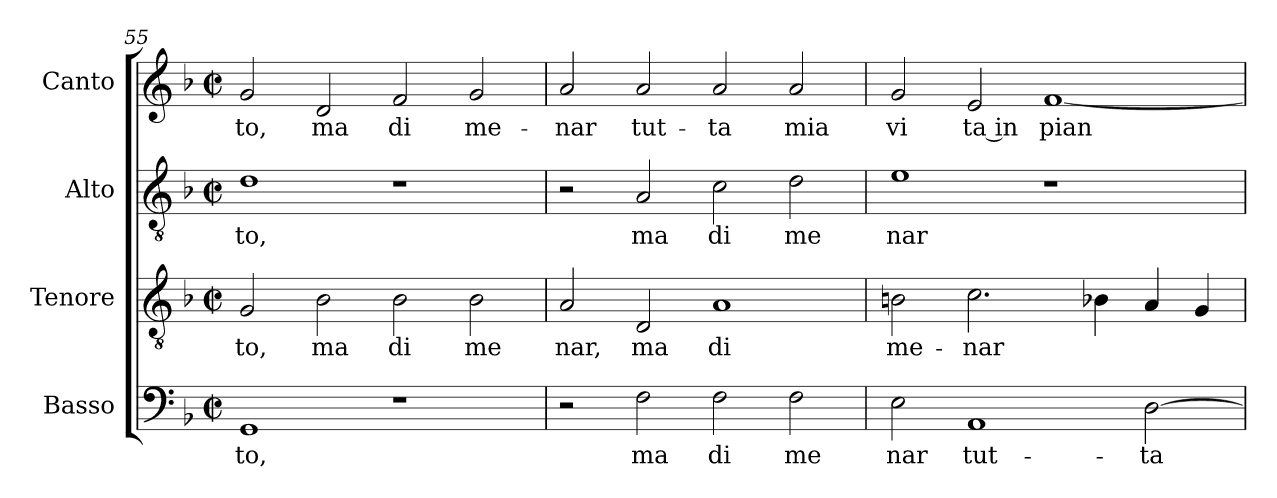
**kern	**text	**kern	**text	**kern	**text	**kern	**text
*part4	*part4	*part3	*part3	*part2	*part2	*part1	*part1
*staff4	*staff4	*staff3	*staff3	*staff2	*staff2	*staff1	*staff1
*I"Basso	*	*I"Tenore	*	*I"Alto	*	*I"Canto	*
*clefF4	*	*clefGv2	*	*clefGv2	*	*clefG2	*
*k[b-]	*	*k[b-]	*	*k[b-]	*	*k[b-]	*
*F:	*	*F:	*	*F:	*	*F:	*
*M2/2	*	*M2/2	*	*M2/2	*	*M2/2	*
*met(c|)	*	*met(c|)	*	*met(c|)	*	*met(c|)	*
=55	=55	=55	=55	=55	=55	=55	=55
!	!LO:LY:b:cj	!	!LO:LY:b:cj	!	!LO:LY:b:cj	!	!LO:LY:b:cj
1GG	to,	2G/	to,	1d	to,	2g/	-to,
!	!	!	!LO:LY:b:cj	!	!	!	!LO:LY:b:cj
.	.	2B-\	ma	.	.	2d/	ma
!	!	!	!LO:LY:b:cj	!	!	!	!LO:LY:b:cj
1r	.	2B-\	di	1r	.	2f/	di
!	!	!	!LO:LY:b:cj	!	!	!	!LO:LY:b:cj
.	.	2B-\	me	.	.	2g/	me-
=56	=56	=56	=56	=56	=56	=56	=56
!	!	!	!LO:LY:b:cj	!	!	!	!LO:LY:b:cj
2r	.	2A/	nar,	2r	.	2a/	-nar
!	!LO:LY:b:cj	!	!LO:LY:b:cj	!	!LO:LY:b:cj	!	!LO:LY:b:cj
2F\	ma	2D/	ma	2A/	ma	2a/	tut-
!	!LO:LY:b:cj	!	!LO:LY:b:cj	!	!LO:LY:b:cj	!	!LO:LY:b:cj
2F\	di	1A	di	2c\	di	2a/	-ta
!	!LO:LY:b:cj	!	!	!	!LO:LY:b:cj	!	!LO:LY:b:cj
2F\	me	.	.	2d\	me	2a/	mia
!!LO:LB:g=z
=57	=57	=57	=57	=57	=57	=57	=57
!	!LO:LY:b:cj	!	!LO:LY:b:cj	!	!LO:LY:b:cj	!	!LO:LY:b:cj
2E\	nar	2Bn\	me-	1e	nar	2g/	vi
!	!LO:LY:b:cj	!	!LO:LY:b	!	!	!	!LO:LY:b:rj
1AA	tut-	2.c\	-nar	.	.	2e/	ta in
!	!	!	!	!	!	!	!LO:LY:b
.	.	.	.	1r	.	[<1f	pian
.	.	4B-X\	.	.	.	.	.
!	!LO:LY:b:cj	!	!	!	!	!	!
[>2D\	-ta	4A/	.	.	.	.	.
.	.	4G/	.	.	.	.	.
=	=	=	=	=	=	=	=
*-	*-	*-	*-	*-	*-	*-	*-
